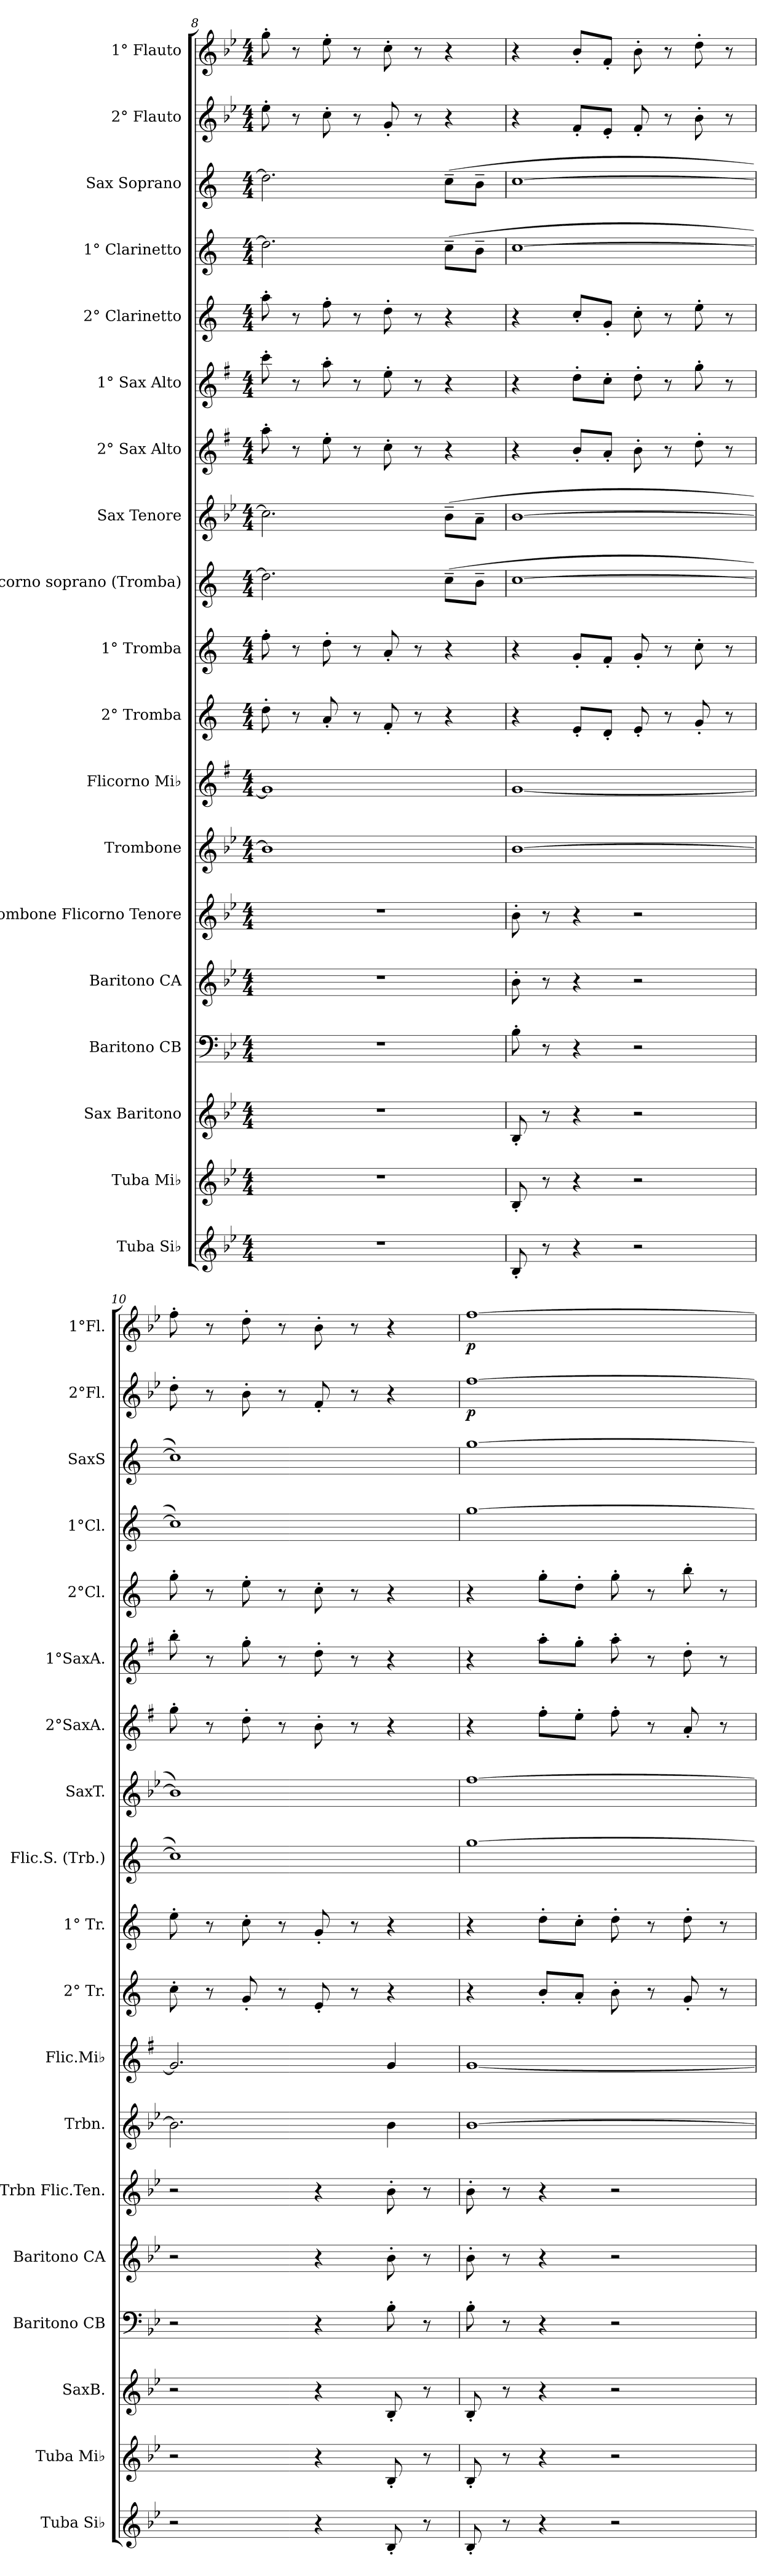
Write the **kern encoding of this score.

**kern	**kern	**kern	**kern	**kern	**kern	**kern	**kern	**kern	**kern	**kern	**kern	**kern	**kern	**kern	**kern	**kern	**kern	**dynam	**kern	**dynam
*part19	*part18	*part17	*part16	*part15	*part14	*part13	*part12	*part11	*part10	*part9	*part8	*part7	*part6	*part5	*part4	*part3	*part2	*part2	*part1	*part1
*staff19	*staff18	*staff17	*staff16	*staff15	*staff14	*staff13	*staff12	*staff11	*staff10	*staff9	*staff8	*staff7	*staff6	*staff5	*staff4	*staff3	*staff2	*staff2	*staff1	*staff1
*I"Tuba Si♭	*I"Tuba Mi♭	*I"Sax Baritono	*I"Baritono CB	*I"Baritono CA	*I"Trombone Flicorno Tenore	*I"Trombone	*I"Flicorno Mi♭	*I"2° Tromba	*I"1° Tromba	*I"Flicorno soprano (Tromba)	*I"Sax Tenore	*I"2° Sax Alto	*I"1° Sax Alto	*I"2° Clarinetto	*I"1° Clarinetto	*I"Sax Soprano	*I"2° Flauto	*	*I"1° Flauto	*
*I'Tuba Si♭	*I'Tuba Mi♭	*I'SaxB.	*I'Baritono CB	*I'Baritono CA	*I'Trbn Flic.Ten.	*I'Trbn.	*I'Flic.Mi♭	*I'2° Tr.	*I'1° Tr.	*I'Flic.S. (Trb.)	*I'SaxT.	*I'2°SaxA.	*I'1°SaxA.	*I'2°Cl.	*I'1°Cl.	*I'SaxS	*I'2°Fl.	*	*I'1°Fl.	*
!!LO:PB:g=z
*clefG2	*clefG2	*clefG2	*clefF4	*clefG2	*clefG2	*clefG2	*clefG2	*clefG2	*clefG2	*clefG2	*clefG2	*clefG2	*clefG2	*clefG2	*clefG2	*clefG2	*clefG2	*	*clefG2	*
*ITrd15c26	*ITrd12c21	*ITrd12c21	*	*ITrd8c14	*ITrd8c14	*ITrd8c14	*ITrd5c9	*ITrd1c2	*ITrd1c2	*ITrd1c2	*ITrd8c14	*ITrd5c9	*ITrd5c9	*ITrd1c2	*ITrd1c2	*ITrd1c2	*	*	*	*
*k[b-e-]	*k[b-e-]	*k[b-e-]	*k[b-e-]	*k[b-e-]	*k[b-e-]	*k[b-e-]	*k[b-e-]	*k[b-e-]	*k[b-e-]	*k[b-e-]	*k[b-e-]	*k[b-e-]	*k[b-e-]	*k[b-e-]	*k[b-e-]	*k[b-e-]	*k[b-e-]	*	*k[b-e-]	*
*M4/4	*M4/4	*M4/4	*M4/4	*M4/4	*M4/4	*M4/4	*M4/4	*M4/4	*M4/4	*M4/4	*M4/4	*M4/4	*M4/4	*M4/4	*M4/4	*M4/4	*M4/4	*	*M4/4	*
=8	=8	=8	=8	=8	=8	=8	=8	=8	=8	=8	=8	=8	=8	=8	=8	=8	=8	=8	=8	=8
1r	1r	1r	1r	1r	1r	1B-]	1B-]	8cc'\	8ee-'\	2.cc\]	2.c\]	8cc'\	8ee-'\	8gg'\	2.cc\]	2.cc\]	8ee-'\	.	8gg'\	.
.	.	.	.	.	.	.	.	8r	8r	.	.	8r	8r	8r	.	.	8r	.	8r	.
.	.	.	.	.	.	.	.	8g'/	8cc'\	.	.	8g'\	8cc'\	8ee-'\	.	.	8cc'\	.	8ee-'\	.
.	.	.	.	.	.	.	.	8r	8r	.	.	8r	8r	8r	.	.	8r	.	8r	.
.	.	.	.	.	.	.	.	8e-'/	8g'/	.	.	8e-'\	8g'\	8cc'\	.	.	8g'/	.	8cc'\	.
.	.	.	.	.	.	.	.	8r	8r	.	.	8r	8r	8r	.	.	8r	.	8r	.
.	.	.	.	.	.	.	.	4r	4r	(>8b-~\L	(>8B-~\L	4r	4r	4r	(>8b-~\L	(>8b-~\L	4r	.	4r	.
.	.	.	.	.	.	.	.	.	.	8a~\J	8A~\J	.	.	.	8a~\J	8a~\J	.	.	.	.
=9	=9	=9	=9	=9	=9	=9	=9	=9	=9	=9	=9	=9	=9	=9	=9	=9	=9	=9	=9	=9
8BBB-'/	8BB-'/	8BB-'/	8B-'\	8B-'\	8B-'\	[1B-	[1B-	4r	4r	[1b-	[1B-	4r	4r	4r	[1b-	[1b-	4r	.	4r	.
8r	8r	8r	8r	8r	8r	.	.	.	.	.	.	.	.	.	.	.	.	.	.	.
4r	4r	4r	4r	4r	4r	.	.	8d'/L	8f'/L	.	.	8d'/L	8f'\L	8b-'/L	.	.	8f'/L	.	8b-'/L	.
.	.	.	.	.	.	.	.	8c'/J	8e-'/J	.	.	8c'/J	8e-'\J	8f'/J	.	.	8e-'/J	.	8f'/J	.
2r	2r	2r	2r	2r	2r	.	.	8d'/	8f'/	.	.	8d'\	8f'\	8b-'\	.	.	8f'/	.	8b-'\	.
.	.	.	.	.	.	.	.	8r	8r	.	.	8r	8r	8r	.	.	8r	.	8r	.
.	.	.	.	.	.	.	.	8f'/	8b-'\	.	.	8f'\	8b-'\	8dd'\	.	.	8b-'\	.	8dd'\	.
.	.	.	.	.	.	.	.	8r	8r	.	.	8r	8r	8r	.	.	8r	.	8r	.
=10	=10	=10	=10	=10	=10	=10	=10	=10	=10	=10	=10	=10	=10	=10	=10	=10	=10	=10	=10	=10
2r	2r	2r	2r	2r	2r	2.B-\]	2.B-/]	8b-'\	8dd'\	1b-])	1B-])	8b-'\	8dd'\	8ff'\	1b-])	1b-])	8dd'\	.	8ff'\	.
.	.	.	.	.	.	.	.	8r	8r	.	.	8r	8r	8r	.	.	8r	.	8r	.
.	.	.	.	.	.	.	.	8f'/	8b-'\	.	.	8f'\	8b-'\	8dd'\	.	.	8b-'\	.	8dd'\	.
.	.	.	.	.	.	.	.	8r	8r	.	.	8r	8r	8r	.	.	8r	.	8r	.
4r	4r	4r	4r	4r	4r	.	.	8d'/	8f'/	.	.	8d'\	8f'\	8b-'\	.	.	8f'/	.	8b-'\	.
.	.	.	.	.	.	.	.	8r	8r	.	.	8r	8r	8r	.	.	8r	.	8r	.
8BBB-'/	8BB-'/	8BB-'/	8B-'\	8B-'\	8B-'\	4B-\	4B-/	4r	4r	.	.	4r	4r	4r	.	.	4r	.	4r	.
8r	8r	8r	8r	8r	8r	.	.	.	.	.	.	.	.	.	.	.	.	.	.	.
=11	=11	=11	=11	=11	=11	=11	=11	=11	=11	=11	=11	=11	=11	=11	=11	=11	=11	=11	=11	=11
!	!	!	!	!	!	!	!	!	!	!	!	!	!	!	!	!	!	!LO:DY:b	!	!LO:DY:b
8BBB-'/	8BB-'/	8BB-'/	8B-'\	8B-'\	8B-'\	[1B-	[1B-	4r	4r	[1ff	[1f	4r	4r	4r	[1ff	[1ff	[1ff	p	[1ff	p
8r	8r	8r	8r	8r	8r	.	.	.	.	.	.	.	.	.	.	.	.	.	.	.
4r	4r	4r	4r	4r	4r	.	.	8a'/L	8cc'\L	.	.	8a'\L	8cc'\L	8ff'\L	.	.	.	.	.	.
.	.	.	.	.	.	.	.	8g'/J	8b-'\J	.	.	8g'\J	8b-'\J	8cc'\J	.	.	.	.	.	.
2r	2r	2r	2r	2r	2r	.	.	8a'\	8cc'\	.	.	8a'\	8cc'\	8ff'\	.	.	.	.	.	.
.	.	.	.	.	.	.	.	8r	8r	.	.	8r	8r	8r	.	.	.	.	.	.
.	.	.	.	.	.	.	.	8f'/	8cc'\	.	.	8c'/	8f'\	8aa'\	.	.	.	.	.	.
.	.	.	.	.	.	.	.	8r	8r	.	.	8r	8r	8r	.	.	.	.	.	.
=	=	=	=	=	=	=	=	=	=	=	=	=	=	=	=	=	=	=	=	=
*-	*-	*-	*-	*-	*-	*-	*-	*-	*-	*-	*-	*-	*-	*-	*-	*-	*-	*-	*-	*-
